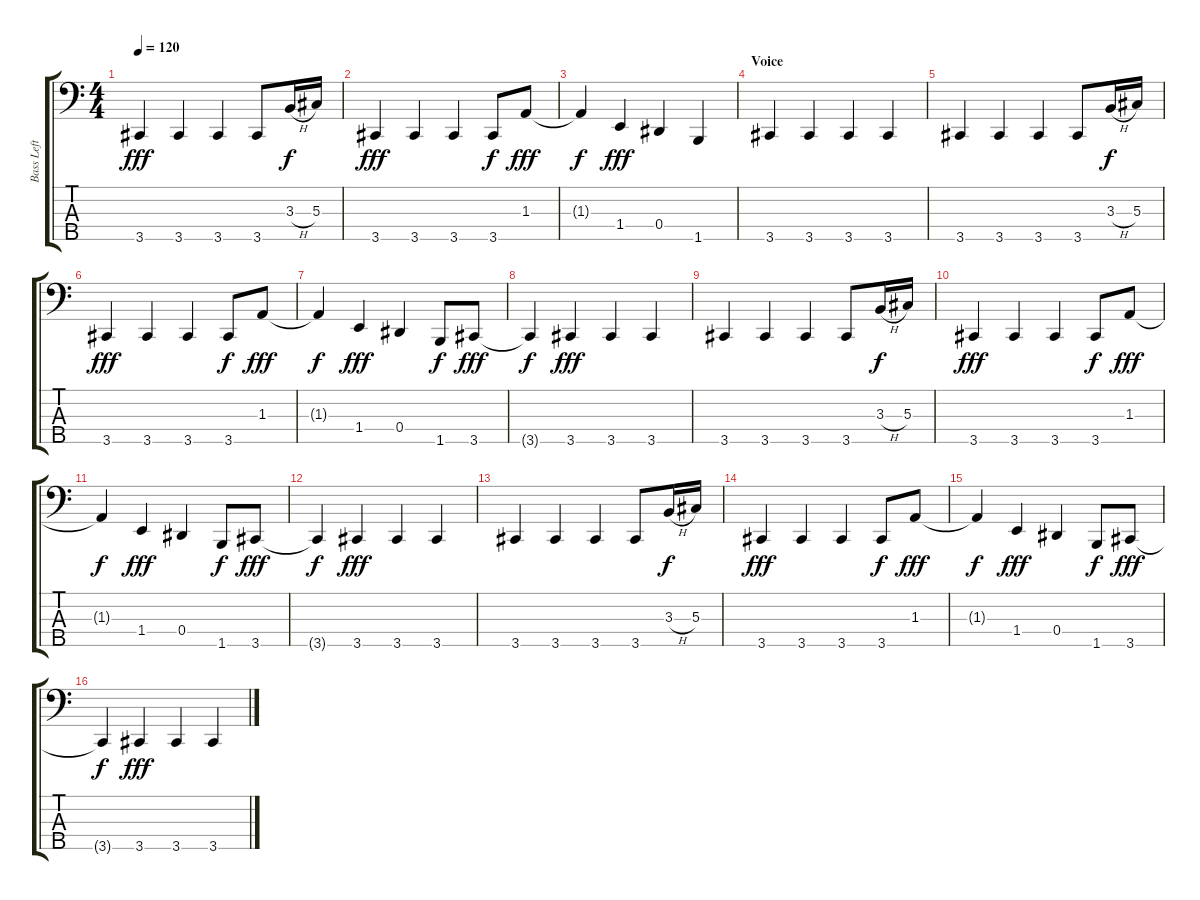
\track ("Bass Left" "Bass Left") {instrument electricbassfinger}
\staff {score tabs}
\tuning (Gb2 Db2 Ab1 Eb1 Bb0) {hide}
\ts (4 4)
\tempo 120
\clef f4
\ks c
3.5.4{dy fff} 3.5.4 3.5.4 3.5.8 3.3{h}.16{dy f} 5.3.16 |
3.5.4{dy fff} 3.5.4 3.5.4 3.5.8{dy f} 1.3.8{dy fff} |
1.3{t}.4{dy f} 1.4.4{dy fff} 0.4.4 1.5.4 |
\section ("" "Voice")
3.5.4 3.5.4 3.5.4 3.5.4 |
3.5.4 3.5.4 3.5.4 3.5.8 3.3{h}.16{dy f} 5.3.16 |
3.5.4{dy fff} 3.5.4 3.5.4 3.5.8{dy f} 1.3.8{dy fff} |
1.3{t}.4{dy f} 1.4.4{dy fff} 0.4.4 1.5.8{dy f} 3.5.8{dy fff} |
3.5{t}.4{dy f} 3.5.4{dy fff} 3.5.4 3.5.4 |
3.5.4 3.5.4 3.5.4 3.5.8 3.3{h}.16{dy f} 5.3.16 |
3.5.4{dy fff} 3.5.4 3.5.4 3.5.8{dy f} 1.3.8{dy fff} |
1.3{t}.4{dy f} 1.4.4{dy fff} 0.4.4 1.5.8{dy f} 3.5.8{dy fff} |
3.5{t}.4{dy f} 3.5.4{dy fff} 3.5.4 3.5.4 |
3.5.4 3.5.4 3.5.4 3.5.8 3.3{h}.16{dy f} 5.3.16 |
3.5.4{dy fff} 3.5.4 3.5.4 3.5.8{dy f} 1.3.8{dy fff} |
1.3{t}.4{dy f} 1.4.4{dy fff} 0.4.4 1.5.8{dy f} 3.5.8{dy fff} |
3.5{t}.4{dy f} 3.5.4{dy fff} 3.5.4 3.5.4
